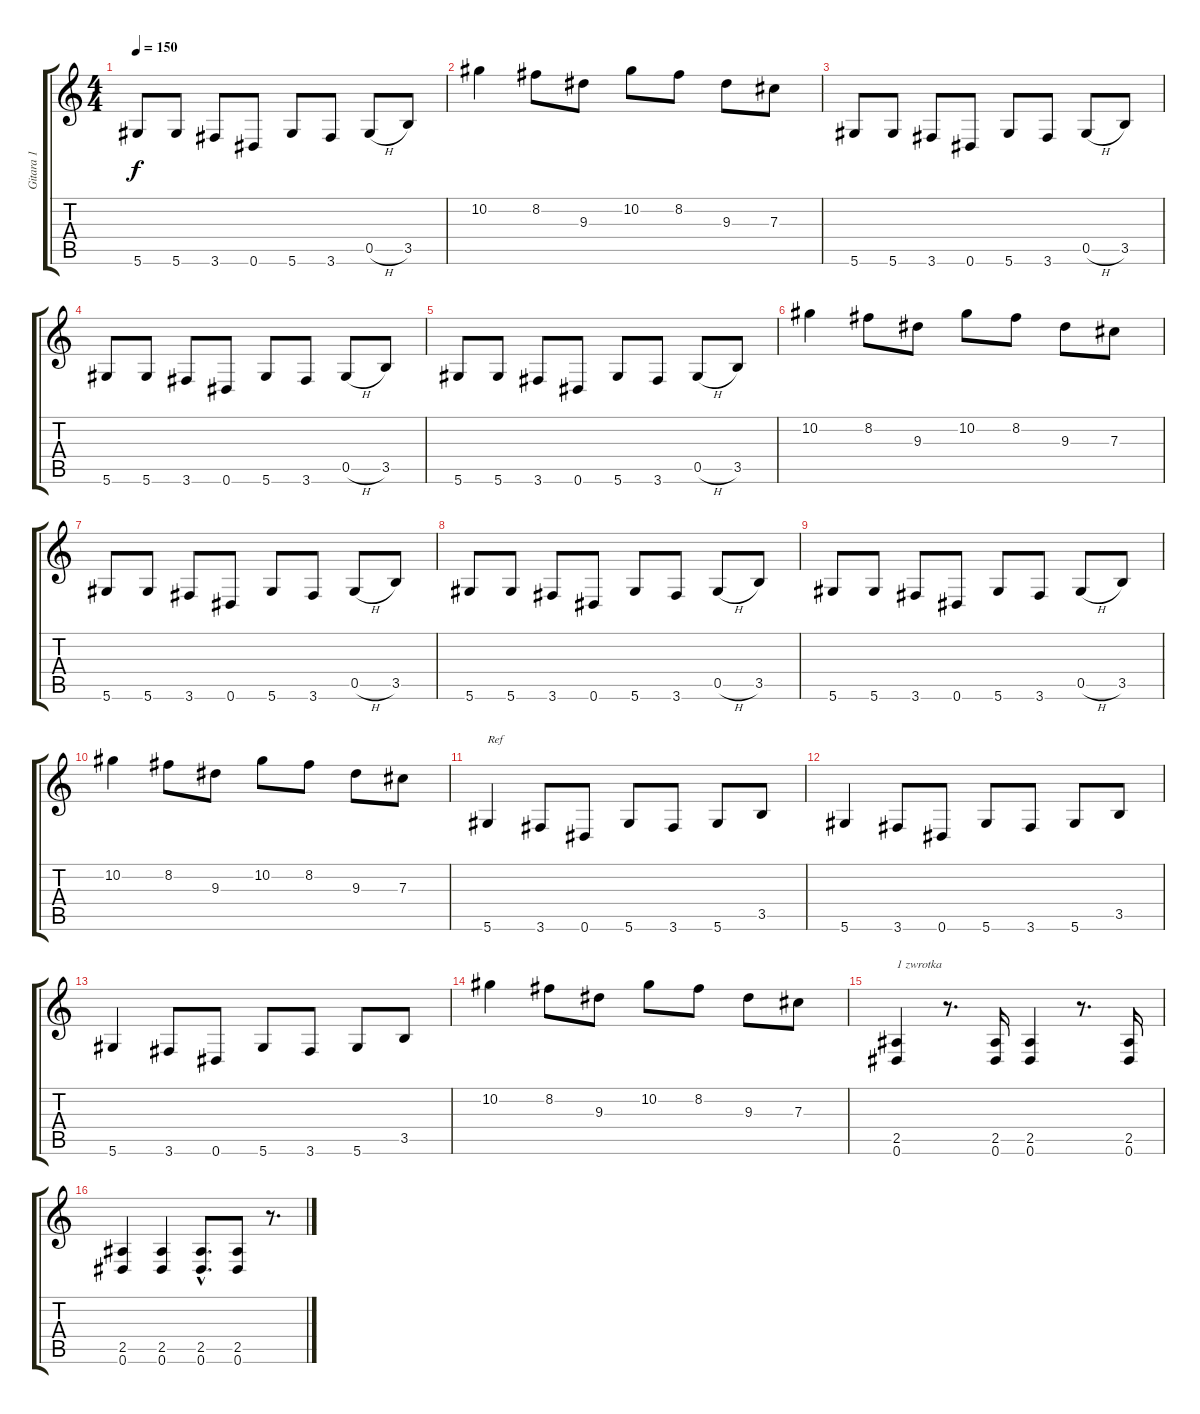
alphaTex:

\track ("Gitara 1" "Gitara 1") {instrument distortionguitar}
\staff {score tabs}
\tuning (Eb4 Bb3 Gb3 Db3 Ab2 Eb2) {hide}
\ts (4 4)
\tempo 150
\clef g2
\ks c
5.6.8{dy f} 5.6.8 3.6.8 0.6.8 5.6.8 3.6.8 0.5{h}.8 3.5.8 |
10.2.4 8.2.8 9.3.8 10.2.8 8.2.8 9.3.8 7.3.8 |
5.6.8 5.6.8 3.6.8 0.6.8 5.6.8 3.6.8 0.5{h}.8 3.5.8 |
5.6.8 5.6.8 3.6.8 0.6.8 5.6.8 3.6.8 0.5{h}.8 3.5.8 |
5.6.8 5.6.8 3.6.8 0.6.8 5.6.8 3.6.8 0.5{h}.8 3.5.8 |
10.2.4 8.2.8 9.3.8 10.2.8 8.2.8 9.3.8 7.3.8 |
5.6.8 5.6.8 3.6.8 0.6.8 5.6.8 3.6.8 0.5{h}.8 3.5.8 |
5.6.8 5.6.8 3.6.8 0.6.8 5.6.8 3.6.8 0.5{h}.8 3.5.8 |
5.6.8 5.6.8 3.6.8 0.6.8 5.6.8 3.6.8 0.5{h}.8 3.5.8 |
10.2.4 8.2.8 9.3.8 10.2.8 8.2.8 9.3.8 7.3.8 |
5.6.4{txt "Ref"} 3.6.8 0.6.8 5.6.8 3.6.8 5.6.8 3.5.8 |
5.6.4 3.6.8 0.6.8 5.6.8 3.6.8 5.6.8 3.5.8 |
5.6.4 3.6.8 0.6.8 5.6.8 3.6.8 5.6.8 3.5.8 |
10.2.4 8.2.8 9.3.8 10.2.8 8.2.8 9.3.8 7.3.8 |
(2.5 0.6).4{txt "1 zwrotka"} r.8{d} (2.5 0.6).16 (2.5 0.6).4 r.8{d} (2.5 0.6).16 |
(2.5 0.6).4 (2.5 0.6).4 (2.5{hac} 0.6{hac}).8{d} (2.5 0.6).8 r.8{d}
